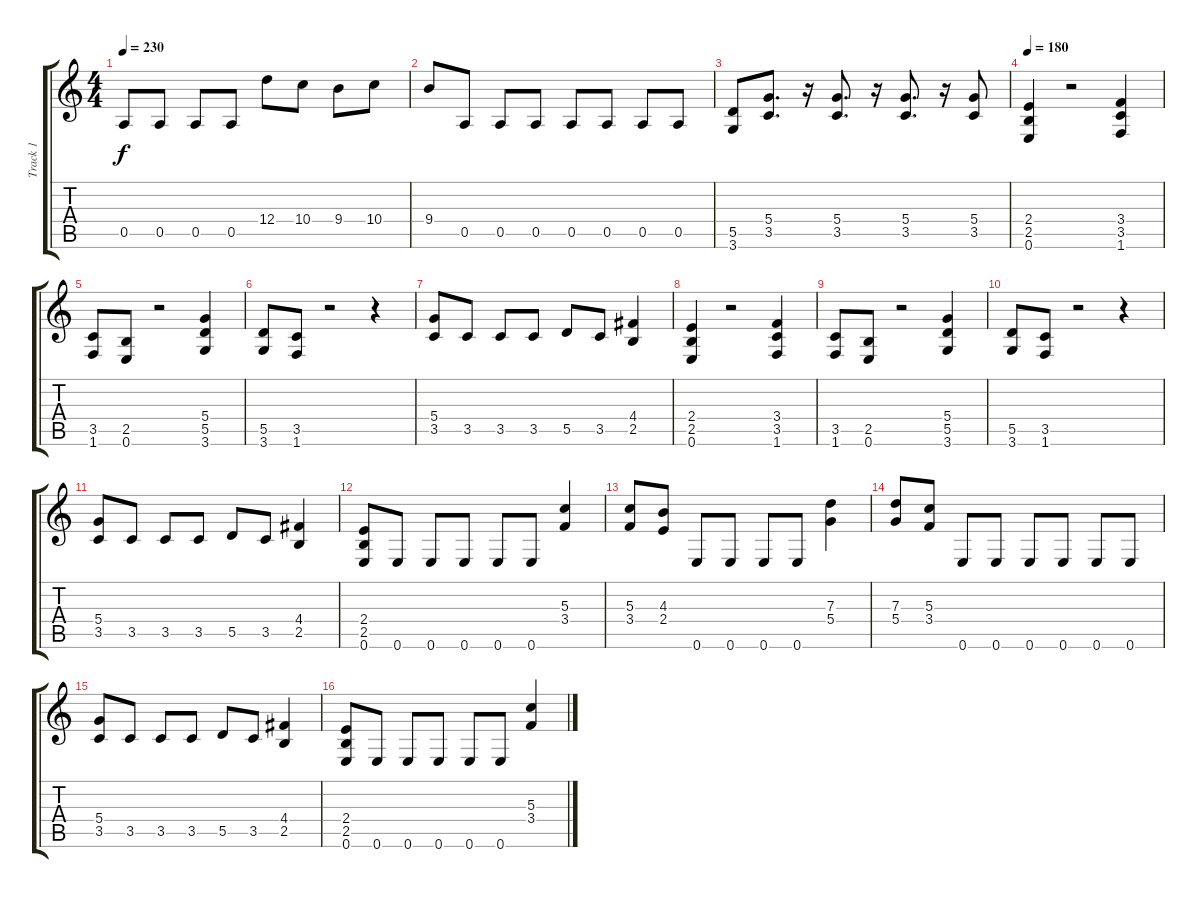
\track ("Track 1" "Track 1") {instrument distortionguitar}
\staff {score tabs}
\tuning (E4 B3 G3 D3 A2 E2) {hide}
\ts (4 4)
\tempo 230
\clef g2
\ks c
0.5.8{dy f} 0.5.8 0.5.8 0.5.8 12.4.8 10.4.8 9.4.8 10.4.8 |
9.4.8 0.5.8 0.5.8 0.5.8 0.5.8 0.5.8 0.5.8 0.5.8 |
(5.5 3.6).8 (5.4 3.5).8{d} r.16 (5.4 3.5).8{d} r.16 (5.4 3.5).8{d} r.16 (5.4 3.5).8 |
\tempo 180
(2.4 2.5 0.6).4 r.2 (3.4 3.5 1.6).4 |
(3.5 1.6).8 (2.5 0.6).8 r.2 (5.4 5.5 3.6).4 |
(5.5 3.6).8 (3.5 1.6).8 r.2 r.4 |
(5.4 3.5).8 3.5.8 3.5.8 3.5.8 5.5.8 3.5.8 (4.4 2.5).4 |
(2.4 2.5 0.6).4 r.2 (3.4 3.5 1.6).4 |
(3.5 1.6).8 (2.5 0.6).8 r.2 (5.4 5.5 3.6).4 |
(5.5 3.6).8 (3.5 1.6).8 r.2 r.4 |
(5.4 3.5).8 3.5.8 3.5.8 3.5.8 5.5.8 3.5.8 (4.4 2.5).4 |
(2.4 2.5 0.6).8 0.6.8 0.6.8 0.6.8 0.6.8 0.6.8 (5.3 3.4).4 |
(5.3 3.4).8 (4.3 2.4).8 0.6.8 0.6.8 0.6.8 0.6.8 (7.3 5.4).4 |
(7.3 5.4).8 (5.3 3.4).8 0.6.8 0.6.8 0.6.8 0.6.8 0.6.8 0.6.8 |
(5.4 3.5).8 3.5.8 3.5.8 3.5.8 5.5.8 3.5.8 (4.4 2.5).4 |
(2.4 2.5 0.6).8 0.6.8 0.6.8 0.6.8 0.6.8 0.6.8 (5.3 3.4).4
